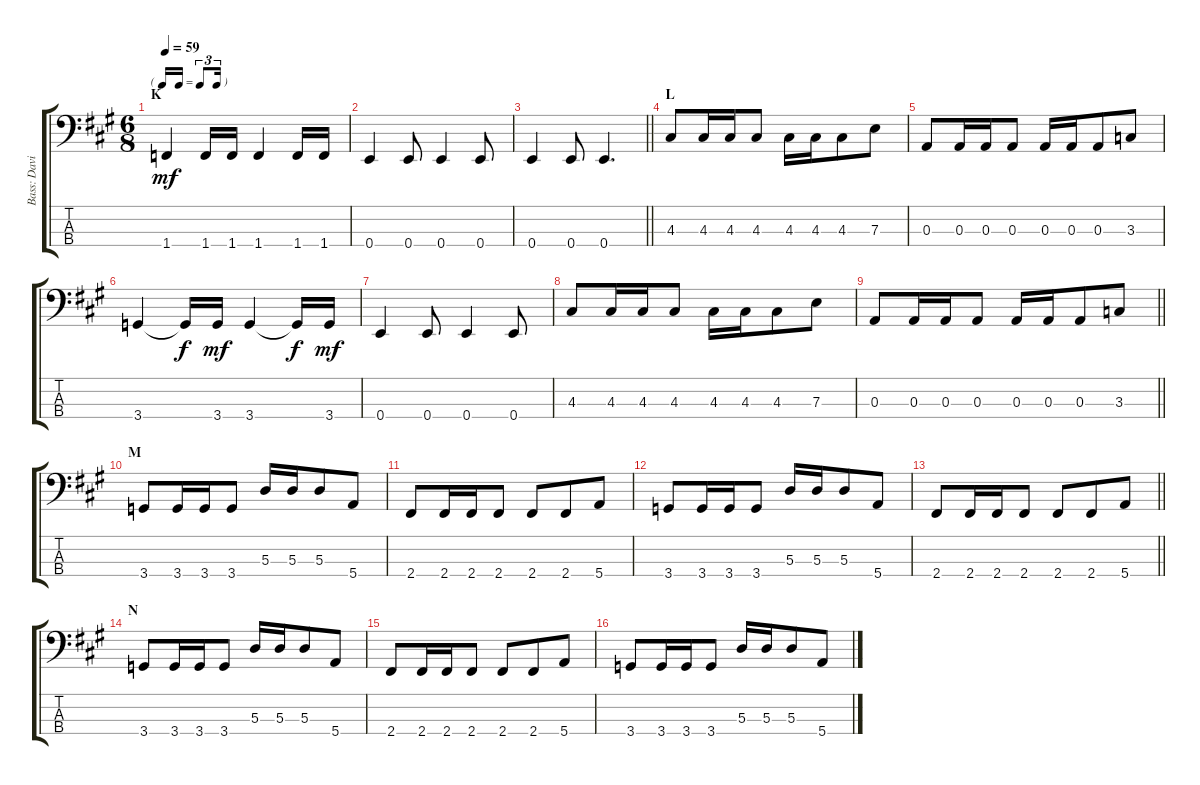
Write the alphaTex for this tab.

\track ("Bass: David Gilmour" "Bass: Davi") {instrument synthbass2}
\staff {score tabs}
\tuning (G2 D2 A1 E1) {hide}
\ts (6 8)
\tf triplet16th
\section ("" "K")
\tempo 59
\clef f4
\ks a
1.4.4{dy mf} 1.4.16 1.4.16 1.4.4 1.4.16 1.4.16 |
0.4.4 0.4.8 0.4.4 0.4.8 |
\barLineRight lightlight
0.4.4 0.4.8 0.4.4{d} |
\section ("" "L")
4.3.8 4.3.16 4.3.16 4.3.8 4.3.16 4.3.16 4.3.8 7.3.8 |
0.3.8 0.3.16 0.3.16 0.3.8 0.3.16 0.3.16 0.3.8 3.3.8 |
3.4.4 3.4{t}.16{dy f} 3.4.16{dy mf} 3.4.4 3.4{t}.16{dy f} 3.4.16{dy mf} |
0.4.4 0.4.8 0.4.4 0.4.8 |
4.3.8 4.3.16 4.3.16 4.3.8 4.3.16 4.3.16 4.3.8 7.3.8 |
\barLineRight lightlight
0.3.8 0.3.16 0.3.16 0.3.8 0.3.16 0.3.16 0.3.8 3.3.8 |
\section ("" "M")
3.4.8 3.4.16 3.4.16 3.4.8 5.3.16 5.3.16 5.3.8 5.4.8 |
2.4.8 2.4.16 2.4.16 2.4.8 2.4.8 2.4.8 5.4.8 |
3.4.8 3.4.16 3.4.16 3.4.8 5.3.16 5.3.16 5.3.8 5.4.8 |
\barLineRight lightlight
2.4.8 2.4.16 2.4.16 2.4.8 2.4.8 2.4.8 5.4.8 |
\section ("" "N")
3.4.8 3.4.16 3.4.16 3.4.8 5.3.16 5.3.16 5.3.8 5.4.8 |
2.4.8 2.4.16 2.4.16 2.4.8 2.4.8 2.4.8 5.4.8 |
3.4.8 3.4.16 3.4.16 3.4.8 5.3.16 5.3.16 5.3.8 5.4.8
